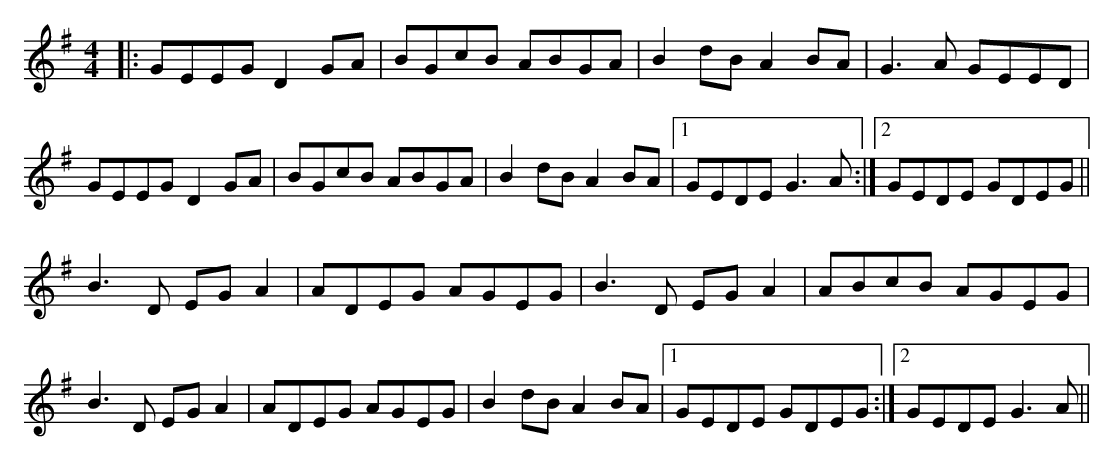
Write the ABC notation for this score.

X:1
M:4/4
K:G
|:GEEG D2GA|BGcB ABGA|B2dB A2BA|G3A GEED|
GEEG D2GA|BGcB ABGA|B2dB A2BA|1 GEDE G3A:|2 GEDE GDEG||
B3D EGA2|ADEG AGEG|B3D EGA2|ABcB AGEG|
B3D EGA2|ADEG AGEG|B2dB A2BA|1 GEDE GDEG:|2 GEDE G3A||
